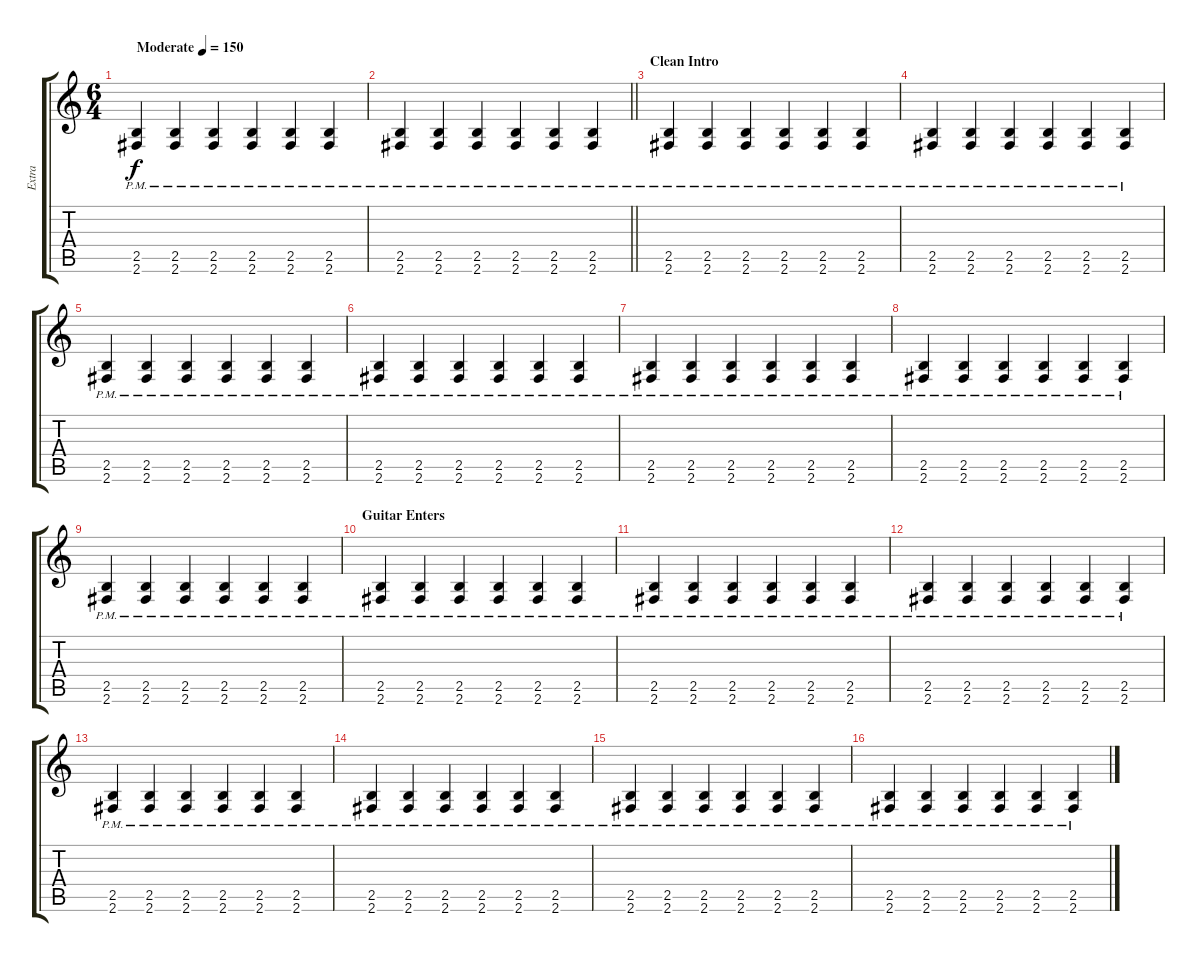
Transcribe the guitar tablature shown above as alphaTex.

\track ("Extra" "Extra") {instrument acousticguitarnylon}
\staff {score tabs}
\tuning (E4 B3 G3 D3 A2 E2) {hide}
\ts (6 4)
\tempo (150 "Moderate")
\clef g2
\ks c
(2.5 2.6{pm}).4{dy f instrument acousticguitarnylon} (2.5 2.6{pm}).4 (2.5 2.6{pm}).4 (2.5 2.6{pm}).4 (2.5 2.6{pm}).4 (2.5 2.6{pm}).4 |
\barLineRight lightlight
(2.5 2.6{pm}).4 (2.5 2.6{pm}).4 (2.5 2.6{pm}).4 (2.5 2.6{pm}).4 (2.5 2.6{pm}).4 (2.5 2.6{pm}).4 |
\section ("" "Clean Intro")
(2.5 2.6{pm}).4 (2.5 2.6{pm}).4 (2.5 2.6{pm}).4 (2.5 2.6{pm}).4 (2.5 2.6{pm}).4 (2.5 2.6{pm}).4 |
(2.5 2.6{pm}).4 (2.5 2.6{pm}).4 (2.5 2.6{pm}).4 (2.5 2.6{pm}).4 (2.5 2.6{pm}).4 (2.5 2.6{pm}).4 |
(2.5 2.6{pm}).4 (2.5 2.6{pm}).4 (2.5 2.6{pm}).4 (2.5 2.6{pm}).4 (2.5 2.6{pm}).4 (2.5 2.6{pm}).4 |
(2.5 2.6{pm}).4 (2.5 2.6{pm}).4 (2.5 2.6{pm}).4 (2.5 2.6{pm}).4 (2.5 2.6{pm}).4 (2.5 2.6{pm}).4 |
(2.5 2.6{pm}).4 (2.5 2.6{pm}).4 (2.5 2.6{pm}).4 (2.5 2.6{pm}).4 (2.5 2.6{pm}).4 (2.5 2.6{pm}).4 |
(2.5 2.6{pm}).4 (2.5 2.6{pm}).4 (2.5 2.6{pm}).4 (2.5 2.6{pm}).4 (2.5 2.6{pm}).4 (2.5 2.6{pm}).4 |
(2.5 2.6{pm}).4 (2.5 2.6{pm}).4 (2.5 2.6{pm}).4 (2.5 2.6{pm}).4 (2.5 2.6{pm}).4 (2.5 2.6{pm}).4 |
\section ("" "Guitar Enters")
(2.5 2.6{pm}).4 (2.5 2.6{pm}).4 (2.5 2.6{pm}).4 (2.5 2.6{pm}).4 (2.5 2.6{pm}).4 (2.5 2.6{pm}).4 |
(2.5 2.6{pm}).4 (2.5 2.6{pm}).4 (2.5 2.6{pm}).4 (2.5 2.6{pm}).4 (2.5 2.6{pm}).4 (2.5 2.6{pm}).4 |
(2.5 2.6{pm}).4 (2.5 2.6{pm}).4 (2.5 2.6{pm}).4 (2.5 2.6{pm}).4 (2.5 2.6{pm}).4 (2.5 2.6{pm}).4 |
(2.5 2.6{pm}).4 (2.5 2.6{pm}).4 (2.5 2.6{pm}).4 (2.5 2.6{pm}).4 (2.5 2.6{pm}).4 (2.5 2.6{pm}).4 |
(2.5 2.6{pm}).4 (2.5 2.6{pm}).4 (2.5 2.6{pm}).4 (2.5 2.6{pm}).4 (2.5 2.6{pm}).4 (2.5 2.6{pm}).4 |
(2.5 2.6{pm}).4 (2.5 2.6{pm}).4 (2.5 2.6{pm}).4 (2.5 2.6{pm}).4 (2.5 2.6{pm}).4 (2.5 2.6{pm}).4 |
(2.5 2.6{pm}).4 (2.5 2.6{pm}).4 (2.5 2.6{pm}).4 (2.5 2.6{pm}).4 (2.5 2.6{pm}).4 (2.5 2.6{pm}).4
